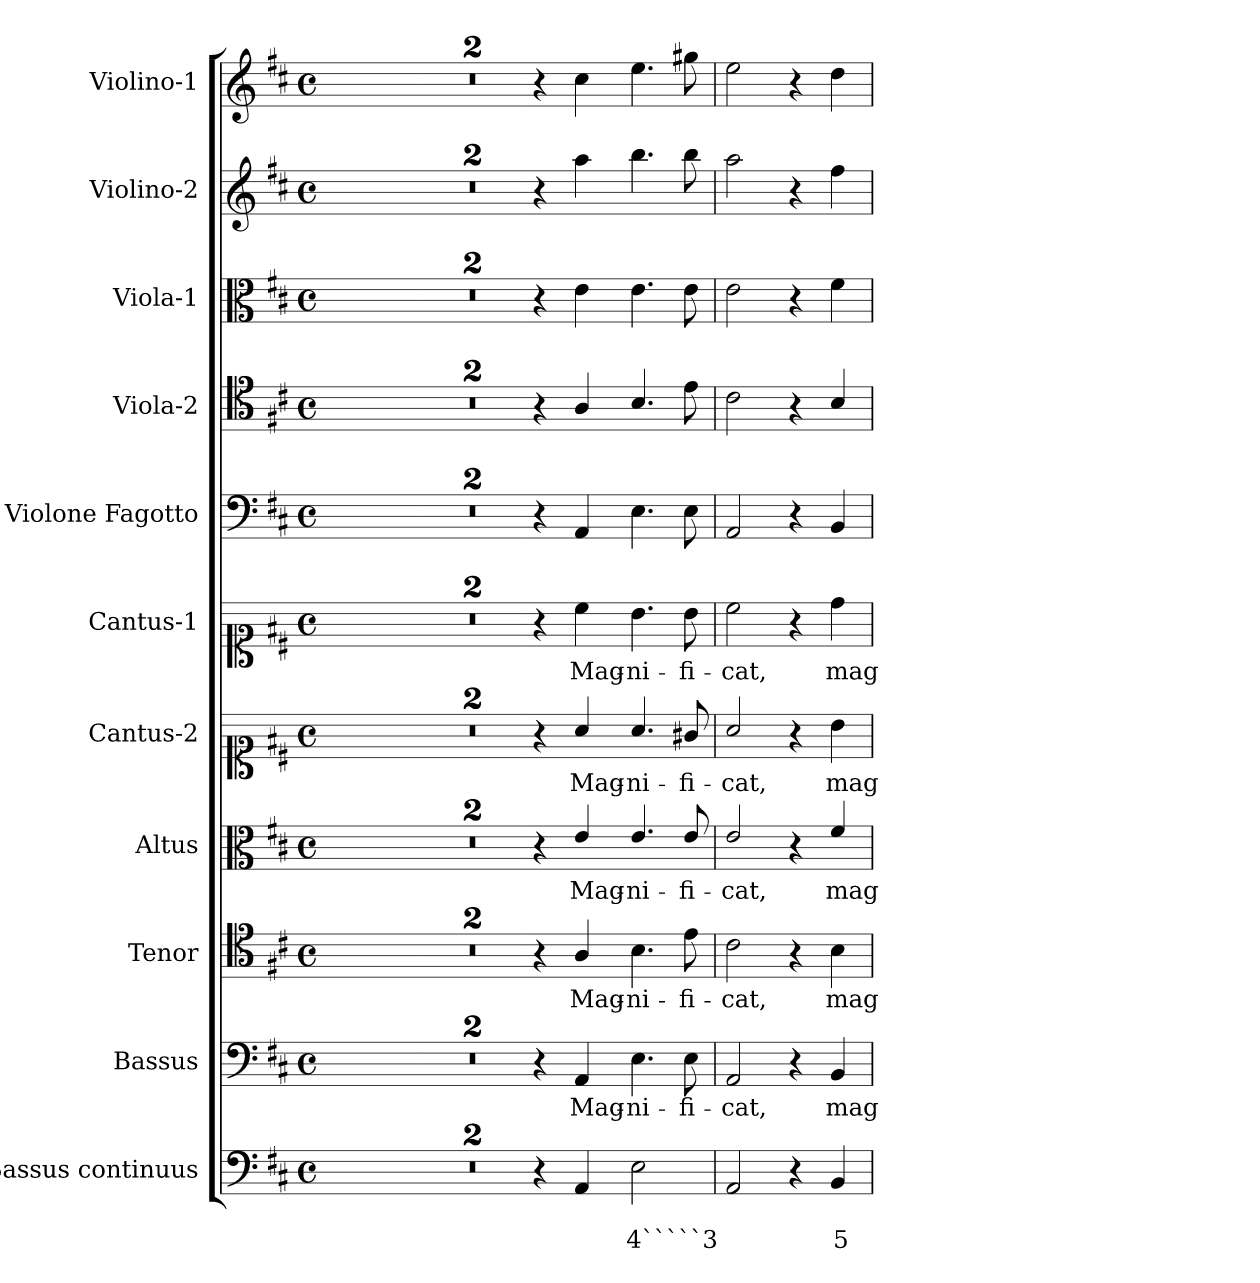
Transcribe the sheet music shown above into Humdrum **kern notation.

**kern	**text	**text	**kern	**text	**kern	**text	**kern	**text	**kern	**text	**kern	**text	**kern	**kern	**kern	**kern	**kern
*part11	*part11	*part11	*part10	*part10	*part9	*part9	*part8	*part8	*part7	*part7	*part6	*part6	*part5	*part4	*part3	*part2	*part1
*staff11	*staff11	*staff11	*staff10	*staff10	*staff9	*staff9	*staff8	*staff8	*staff7	*staff7	*staff6	*staff6	*staff5	*staff4	*staff3	*staff2	*staff1
*I"Bassus continuus	*	*	*I"Bassus	*	*I"Tenor	*	*I"Altus	*	*I"Cantus-2	*	*I"Cantus-1	*	*I"Violone Fagotto	*I"Viola-2	*I"Viola-1	*I"Violino-2	*I"Violino-1
*clefF4	*	*	*clefF4	*	*clefC4	*	*clefC3	*	*clefC1	*	*clefC1	*	*clefF4	*clefC4	*clefC3	*clefG2	*clefG2
*k[f#c#]	*	*	*k[f#c#]	*	*k[f#c#]	*	*k[f#c#]	*	*k[f#c#]	*	*k[f#c#]	*	*k[f#c#]	*k[f#c#]	*k[f#c#]	*k[f#c#]	*k[f#c#]
*D:	*	*	*D:	*	*D:	*	*D:	*	*D:	*	*D:	*	*D:	*D:	*D:	*D:	*D:
*M4/4	*	*	*M4/4	*	*M4/4	*	*M4/4	*	*M4/4	*	*M4/4	*	*M4/4	*M4/4	*M4/4	*M4/4	*M4/4
*met(c)	*	*	*met(c)	*	*met(c)	*	*met(c)	*	*met(c)	*	*met(c)	*	*met(c)	*met(c)	*met(c)	*met(c)	*met(c)
=1	=1	=1	=1	=1	=1	=1	=1	=1	=1	=1	=1	=1	=1	=1	=1	=1	=1
1ryy	.	.	1ryy	.	1ryy	.	1ryy	.	1ryy	.	1ryy	.	1ryy	1ryy	1ryy	1ryy	1ryy
=2-	=2-	=2-	=2-	=2-	=2-	=2-	=2-	=2-	=2-	=2-	=2-	=2-	=2-	=2-	=2-	=2-	=2-
1r	.	.	1r	.	1r	.	1r	.	1r	.	1r	.	1r	1r	1r	1r	1r
=3	=3	=3	=3	=3	=3	=3	=3	=3	=3	=3	=3	=3	=3	=3	=3	=3	=3
*	*	*	*	*	*clefGv2	*	*clefG2	*	*clefG2	*	*clefG2	*	*	*clefC3	*	*	*
1ryy	.	.	1ryy	.	1ryy	.	1ryy	.	1ryy	.	1ryy	.	1ryy	1ryy	1ryy	1ryy	1ryy
=3X1-	=3X1-	=3X1-	=3X1-	=3X1-	=3X1-	=3X1-	=3X1-	=3X1-	=3X1-	=3X1-	=3X1-	=3X1-	=3X1-	=3X1-	=3X1-	=3X1-	=3X1-
4r	.	.	4r	.	4r	.	4r	.	4r	.	4r	.	4r	4r	4r	4r	4r
!	!	!	!	!LO:LY:b	!	!LO:LY:b	!	!LO:LY:b	!	!LO:LY:b	!	!LO:LY:b	!	!	!	!	!
4AA/	.	.	4AA/	Mag-	4A/	Mag-	4e/	Mag-	4a/	Mag-	4cc#\	Mag-	4AA/	4A/	4e\	4aa\	4cc#\
!	!	!LO:LY:b	!	!LO:LY:b	!	!LO:LY:b	!	!LO:LY:b	!	!LO:LY:b	!	!LO:LY:b	!	!	!	!	!
2E\	.	4`````3	4.E\	-ni-	4.B\	-ni-	4.e/	-ni-	4.a/	-ni-	4.b\	-ni-	4.E\	4.B/	4.e\	4.bb\	4.ee\
!	!	!	!	!LO:LY:b	!	!LO:LY:b	!	!LO:LY:b	!	!LO:LY:b	!	!LO:LY:b	!	!	!	!	!
.	.	.	8E\	-fi-	8e\	-fi-	8e/	-fi-	8g#X/	-fi-	8b\	-fi-	8E\	8e\	8e\	8bb\	8gg#X\
=4	=4	=4	=4	=4	=4	=4	=4	=4	=4	=4	=4	=4	=4	=4	=4	=4	=4
!	!	!	!	!LO:LY:b	!	!LO:LY:b	!	!LO:LY:b	!	!LO:LY:b	!	!LO:LY:b	!	!	!	!	!
2AA/	.	.	2AA/	-cat,	2c#\	-cat,	2e/	-cat,	2a/	-cat,	2cc#\	-cat,	2AA/	2c#\	2e\	2aa\	2ee\
4r	.	.	4r	.	4r	.	4r	.	4r	.	4r	.	4r	4r	4r	4r	4r
!	!	!LO:LY:b	!	!LO:LY:b	!	!LO:LY:b	!	!LO:LY:b	!	!LO:LY:b	!	!LO:LY:b	!	!	!	!	!
4BB/	.	5	4BB/	mag-	4B\	mag-	4f#/	mag-	4b\	mag-	4dd\	mag-	4BB/	4B/	4f#\	4ff#\	4dd\
=	=	=	=	=	=	=	=	=	=	=	=	=	=	=	=	=	=
*-	*-	*-	*-	*-	*-	*-	*-	*-	*-	*-	*-	*-	*-	*-	*-	*-	*-
